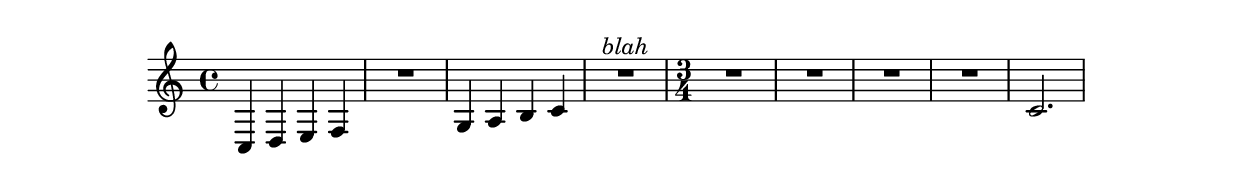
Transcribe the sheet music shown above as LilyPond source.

\version "2.18.2"

\book {
  \header {
  }

  \bookpart {
    <<
    \new Staff = Staff \with { }
    \context Staff = Staff {
      \relative c {
        << \new Voice = "voice1" {
          \time 4/4
          c4 d e f
          R1*1
          g4 a b c
          R1*1^\markup { \italic { blah } }
          \time 3/4
          R2.*4
          c2.
        } >>
      }
    }
    >>
  }
}
